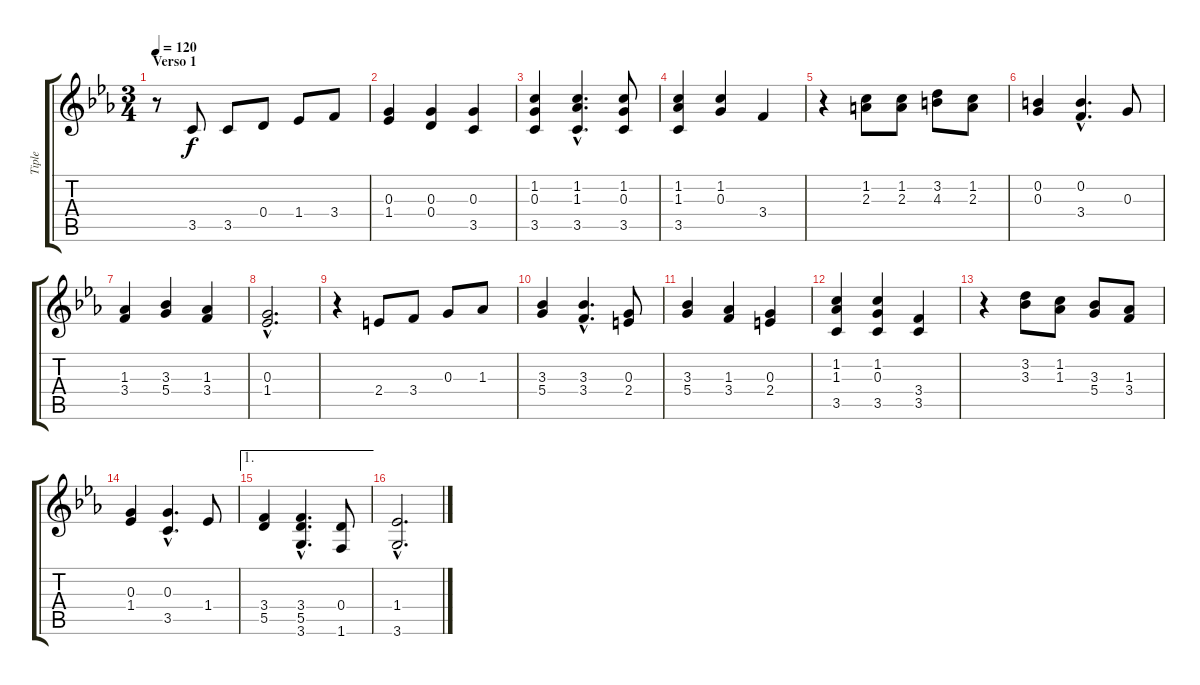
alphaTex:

\track ("Tiple" "Tiple") {instrument acousticguitarsteel}
\staff {score tabs}
\tuning (E4 B3 G3 D3 A2 E2) {hide}
\ts (3 4)
\section ("" "Verso 1")
\tempo 120
\clef g2
\ks eb
r.8{dy f} 3.5.8 3.5.8 0.4.8 1.4.8 3.4.8 |
(0.3 1.4).4 (0.3 0.4).4 (0.3 3.5).4 |
(1.2 0.3 3.5).4 (1.2{hac} 1.3{hac} 3.5{hac}).4{d} (1.2 0.3 3.5).8 |
(1.2 1.3 3.5).4 (1.2 0.3).4 3.4.4 |
r.4 (1.2 2.3).8 (1.2 2.3).8 (3.2 4.3).8 (1.2 2.3).8 |
(0.2 0.3).4 (0.2{hac} 3.4).4{d} 0.3.8 |
(1.3 3.4).4 (3.3 5.4).4 (1.3 3.4).4 |
(0.3{hac} 1.4{hac}).2{d} |
r.4 2.4.8 3.4.8 0.3.8 1.3.8 |
(3.3 5.4).4 (3.3{hac} 3.4{hac}).4{d} (0.3 2.4).8 |
(3.3 5.4).4 (1.3 3.4).4 (0.3 2.4).4 |
(1.2 1.3 3.5).4 (1.2 0.3 3.5).4 (3.4 3.5).4 |
r.4 (3.2 3.3).8 (1.2 1.3).8 (3.3 5.4).8 (1.3 3.4).8 |
(0.3 1.4).4 (0.3{hac} 3.5{hac}).4{d} 1.4.8 |
\ae 1
(3.4 5.5).4 (3.4{hac} 5.5{hac} 3.6{hac}).4{d} (0.4 1.6).8 |
(1.4{hac} 3.6{hac}).2{d}
